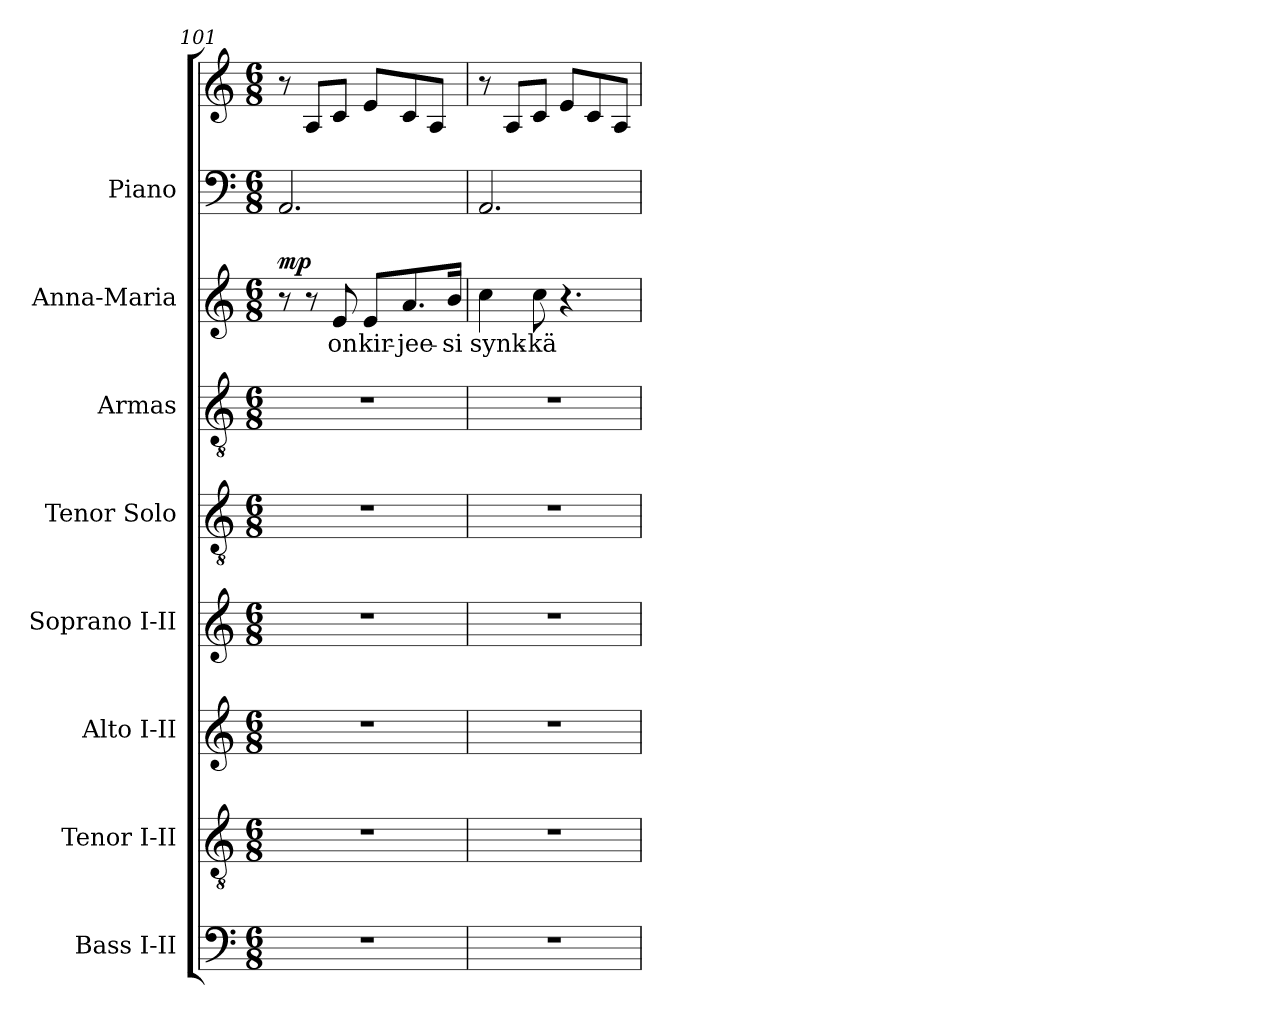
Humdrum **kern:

**kern	**kern	**kern	**kern	**kern	**kern	**kern	**text	**dynam	**kern	**kern
*part8	*part7	*part6	*part5	*part4	*part3	*part2	*part2	*part2	*part1	*part1
*staff9	*staff8	*staff7	*staff6	*staff5	*staff4	*staff3	*staff3	*staff3	*staff2	*staff1
*I"Bass I-II	*I"Tenor I-II	*I"Alto I-II	*I"Soprano I-II	*I"Tenor Solo	*I"Armas	*I"Anna-Maria	*	*	*I"Piano	*
*I'B.	*I'T.	*I'A.	*I'S.	*I'T. Solo	*I'Armas	*I'A-M	*	*	*I'Pno.	*
*clefF4	*clefGv2	*clefG2	*clefG2	*clefGv2	*clefGv2	*clefG2	*	*	*clefF4	*clefG2
*	*ITrd7c12	*	*	*ITrd7c12	*ITrd7c12	*	*	*	*	*
*k[]	*k[]	*k[]	*k[]	*k[]	*k[]	*k[]	*	*	*k[]	*k[]
*C:	*C:	*C:	*C:	*C:	*C:	*C:	*	*	*C:	*C:
*M6/8	*M6/8	*M6/8	*M6/8	*M6/8	*M6/8	*M6/8	*	*	*M6/8	*M6/8
=101	=101	=101	=101	=101	=101	=101	=101	=101	=101	=101
!LO:N:vis=1	!LO:N:vis=1	!LO:N:vis=1	!LO:N:vis=1	!LO:N:vis=1	!LO:N:vis=1	!	!	!	!	!
2.r	2.r	2.r	2.r	2.r	2.r	8r	.	mp	2.AAi/	8r
.	.	.	.	.	.	8r	.	.	.	8Ai/L
!	!	!	!	!	!	!	!LO:LY:b:color=#000000	!	!	!
.	.	.	.	.	.	8ei/	on	.	.	8ci/J
!	!	!	!	!	!	!	!LO:LY:b:color=#000000	!	!	!
.	.	.	.	.	.	8ei/L	kir-	.	.	8ei/L
!	!	!	!	!	!	!	!LO:LY:b:color=#000000	!	!	!
.	.	.	.	.	.	8.ai/	-jee-	.	.	8ci/
.	.	.	.	.	.	.	.	.	.	8Ai/J
!	!	!	!	!	!	!	!LO:LY:b:color=#000000	!	!	!
.	.	.	.	.	.	16bi/Jk	-si	.	.	.
=102	=102	=102	=102	=102	=102	=102	=102	=102	=102	=102
!LO:N:vis=1	!LO:N:vis=1	!LO:N:vis=1	!LO:N:vis=1	!LO:N:vis=1	!LO:N:vis=1	!	!	!	!	!
!	!	!	!	!	!	!	!LO:LY:b:color=#000000	!	!	!
2.r	2.r	2.r	2.r	2.r	2.r	4cci\	synk-	.	2.AAi/	8r
.	.	.	.	.	.	.	.	.	.	8Ai/L
!	!	!	!	!	!	!	!LO:LY:b:color=#000000	!	!	!
.	.	.	.	.	.	8cci\	-kä	.	.	8ci/J
.	.	.	.	.	.	4.r	.	.	.	8ei/L
.	.	.	.	.	.	.	.	.	.	8ci/
.	.	.	.	.	.	.	.	.	.	8Ai/J
=	=	=	=	=	=	=	=	=	=	=
*-	*-	*-	*-	*-	*-	*-	*-	*-	*-	*-
